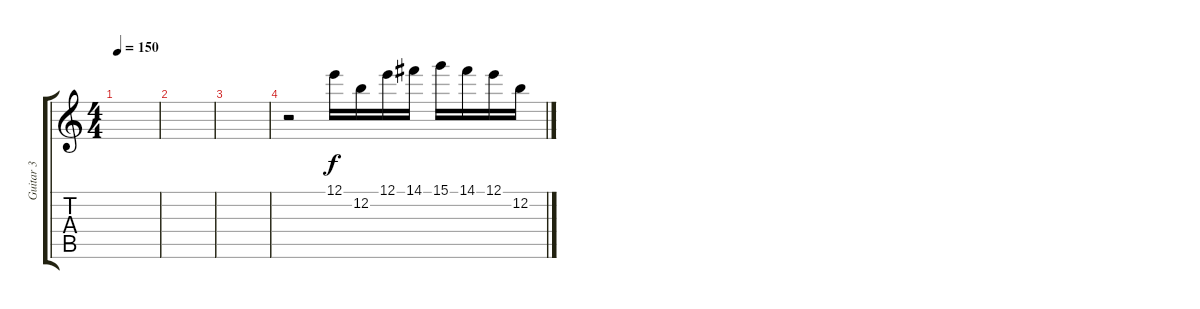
\track ("Guitar 3" "Guitar 3") {instrument distortionguitar}
\staff {score tabs}
\tuning (E4 B3 G3 D3 A2 E2) {hide}
\ts (4 4)
\tempo 150
\clef g2
\ks c
|
|
|
r.2 12.1.16 12.2.16 12.1.16 14.1.16 15.1.16 14.1.16 12.1.16 12.2.16
